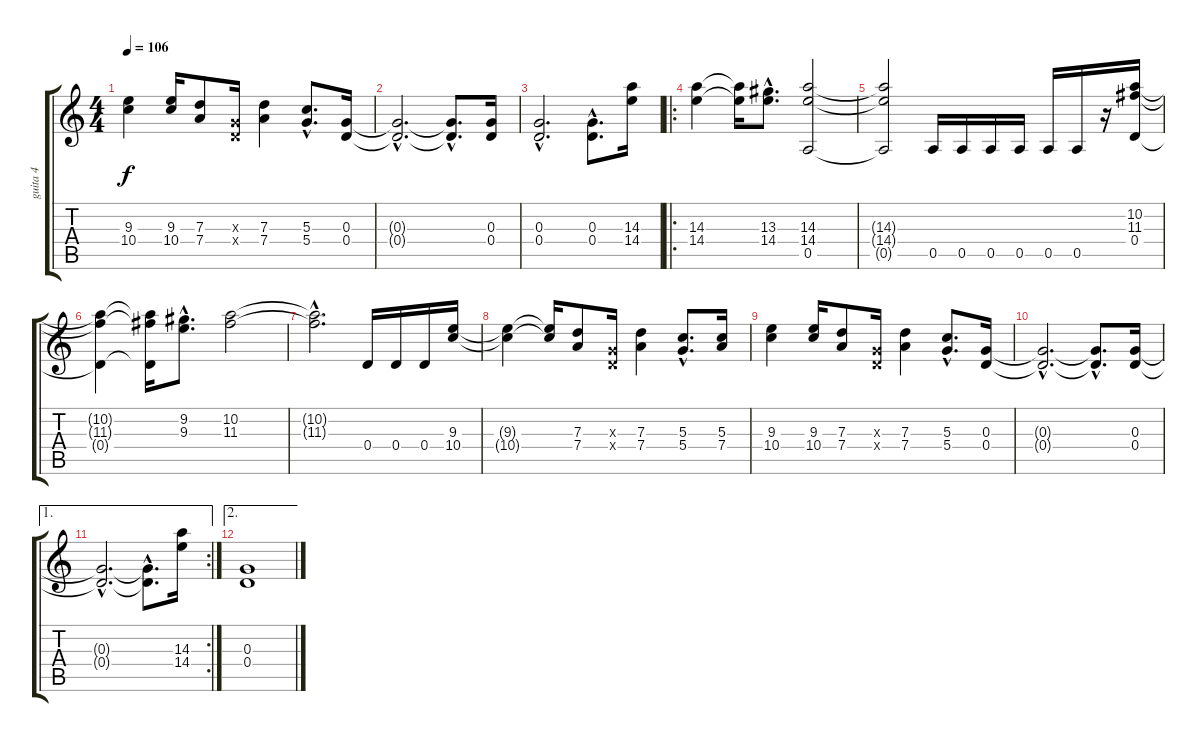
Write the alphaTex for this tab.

\track ("guita 4" "guita 4") {instrument distortionguitar}
\staff {score tabs}
\tuning (E4 B3 G3 D3 A2 E2) {hide}
\ts (4 4)
\tempo 106
\clef g2
\ks c
(9.3 10.4).4{dy f} (9.3 10.4).16 (7.3 7.4).8 (0.3{x} 0.4{x}).16 (7.3 7.4).4 (5.3{hac} 5.4{hac}).8{d} (0.3 0.4).16 |
(0.3{hac t} 0.4{hac t}).2{d} (0.3{hac t} 0.4{hac t}).8{d} (0.3 0.4).16 |
(0.3{hac} 0.4{hac}).2{d} (0.3{hac} 0.4{hac}).8{d} (14.3 14.4).16 |
\ro
(14.3 14.4).4 (14.3{t} 14.4{t}).16 (13.3{hac} 14.4{hac}).8{d} (14.3 14.4 0.5).2 |
(14.3{t} 14.4{t} 0.5{t}).2 0.5.16 0.5.16 0.5.16 0.5.16 0.5.16 0.5.16 r.16 (10.2 11.3 0.4).16 |
(10.2{t} 11.3{t} 0.4{t}).4 (10.2{t} 11.3{t} 0.4{t}).16 (9.2{hac} 9.3{hac}).8{d} (10.2 11.3).2 |
(10.2{hac t} 11.3{hac t}).2{d} 0.4.16 0.4.16 0.4.16 (9.3 10.4).16 |
(9.3{t} 10.4{t}).4 (9.3{t} 10.4{t}).16 (7.3 7.4).8 (0.3{x} 0.4{x}).16 (7.3 7.4).4 (5.3{hac} 5.4{hac}).8{d} (5.3 7.4).16 |
(9.3 10.4).4 (9.3 10.4).16 (7.3 7.4).8 (0.3{x} 0.4{x}).16 (7.3 7.4).4 (5.3{hac} 5.4{hac}).8{d} (0.3 0.4).16 |
(0.3{hac t} 0.4{hac t}).2{d} (0.3{hac t} 0.4{hac t}).8{d} (0.3 0.4).16 |
\ae 1
\rc 2
(0.3{hac t} 0.4{hac t}).2{d} (0.3{hac t} 0.4{hac t}).8{d} (14.3 14.4).16 |
\ae 2
(0.3 0.4).1
